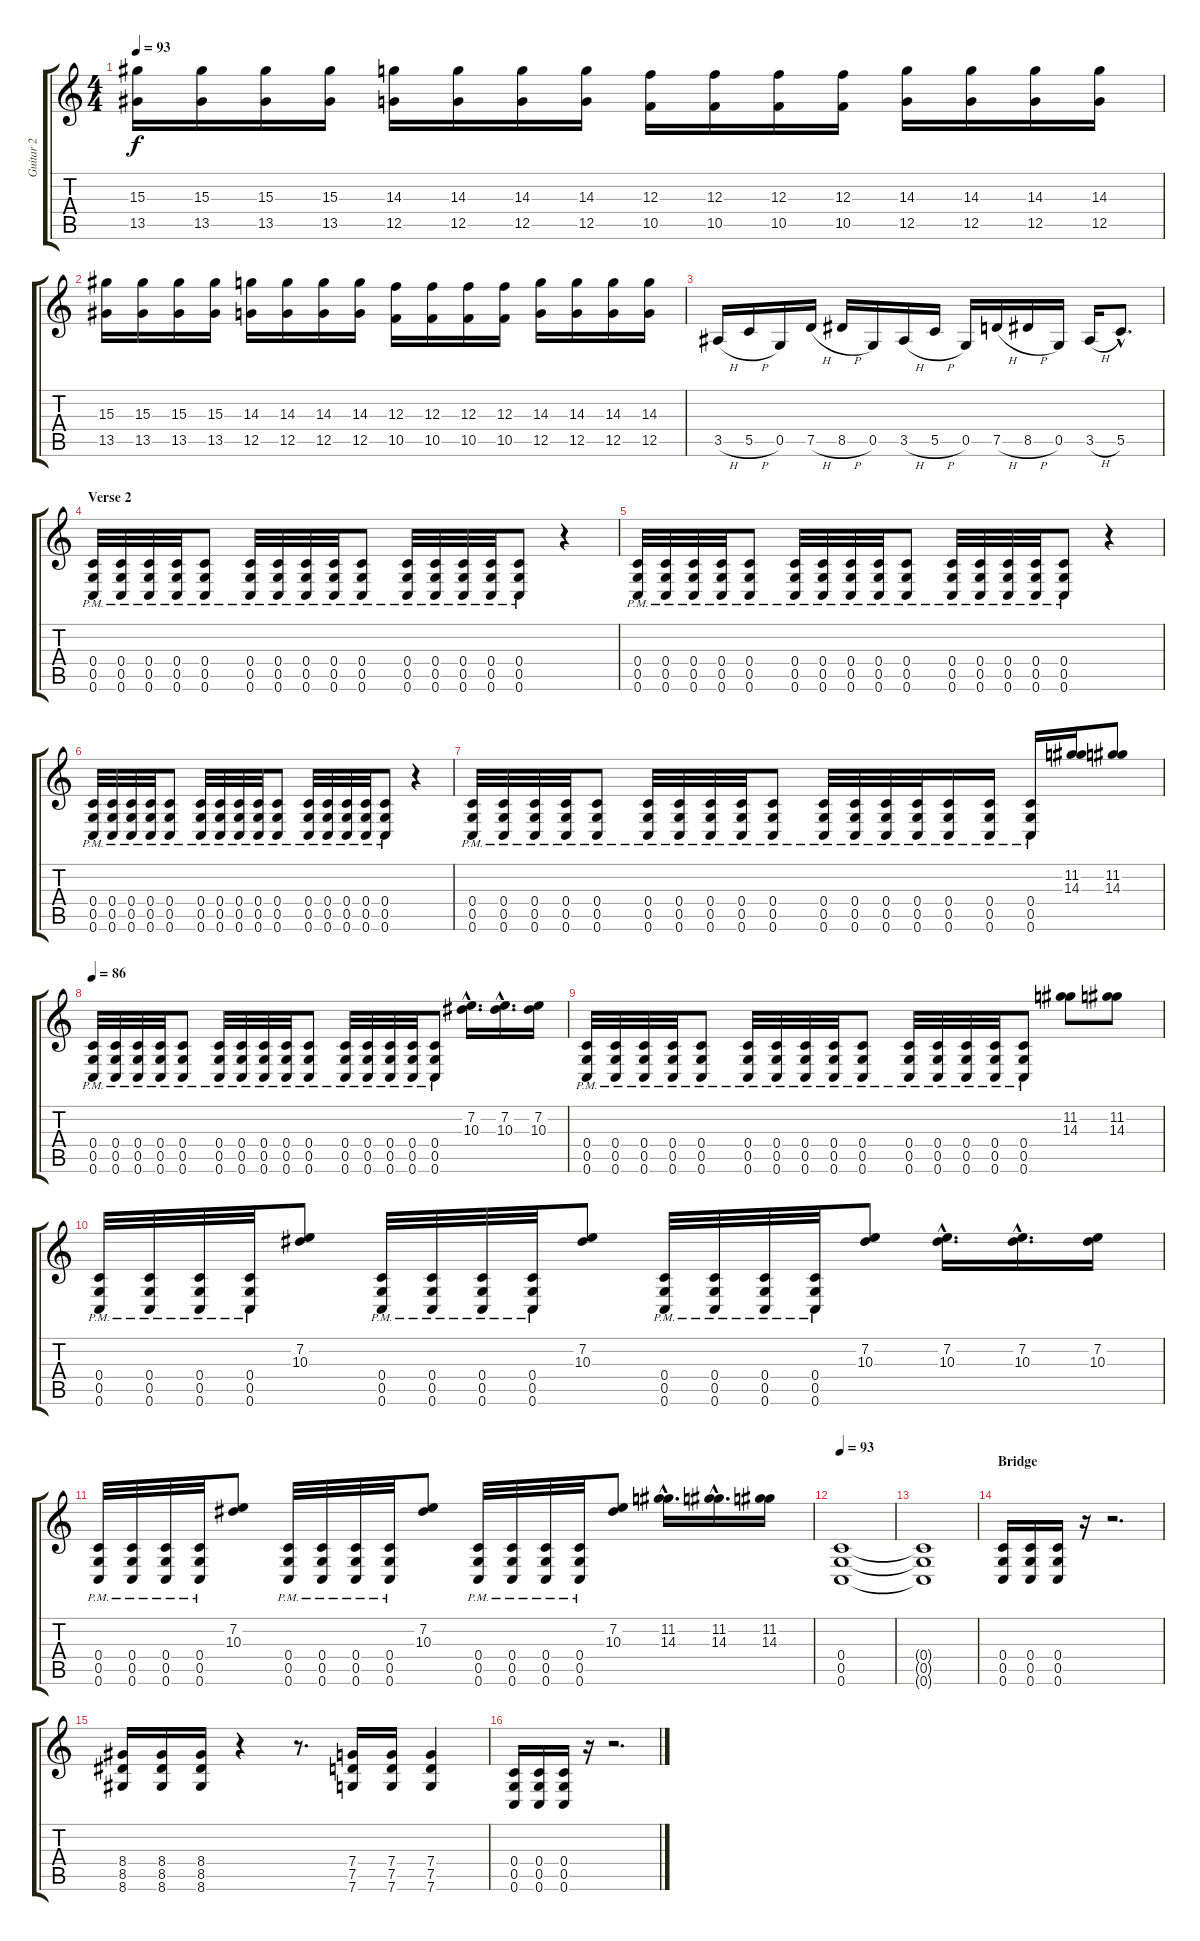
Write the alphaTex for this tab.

\track ("Guitar 2" "Guitar 2") {instrument distortionguitar}
\staff {score tabs}
\tuning (D4 A3 F3 C3 G2 C2) {hide}
\ts (4 4)
\tempo 93
\clef g2
\ks c
(15.3 13.5).16{dy f} (15.3 13.5).16 (15.3 13.5).16 (15.3 13.5).16 (14.3 12.5).16 (14.3 12.5).16 (14.3 12.5).16 (14.3 12.5).16 (12.3 10.5).16 (12.3 10.5).16 (12.3 10.5).16 (12.3 10.5).16 (14.3 12.5).16 (14.3 12.5).16 (14.3 12.5).16 (14.3 12.5).16 |
(15.3 13.5).16 (15.3 13.5).16 (15.3 13.5).16 (15.3 13.5).16 (14.3 12.5).16 (14.3 12.5).16 (14.3 12.5).16 (14.3 12.5).16 (12.3 10.5).16 (12.3 10.5).16 (12.3 10.5).16 (12.3 10.5).16 (14.3 12.5).16 (14.3 12.5).16 (14.3 12.5).16 (14.3 12.5).16 |
3.5{h}.16 5.5{h}.16 0.5.16 7.5{h}.16 8.5{h}.16 0.5.16 3.5{h}.16 5.5{h}.16 0.5.16 7.5{h}.16 8.5{h}.16 0.5.16 3.5{h}.16 5.5{hac}.8{d} |
\section ("" "Verse 2")
(0.4{pm} 0.5{pm} 0.6{pm}).32 (0.4{pm} 0.5{pm} 0.6{pm}).32 (0.4{pm} 0.5{pm} 0.6{pm}).32 (0.4{pm} 0.5{pm} 0.6{pm}).32 (0.4{pm} 0.5{pm} 0.6{pm}).8 (0.4{pm} 0.5{pm} 0.6{pm}).32 (0.4{pm} 0.5{pm} 0.6{pm}).32 (0.4{pm} 0.5{pm} 0.6{pm}).32 (0.4{pm} 0.5{pm} 0.6{pm}).32 (0.4{pm} 0.5{pm} 0.6{pm}).8 (0.4{pm} 0.5{pm} 0.6{pm}).32 (0.4{pm} 0.5{pm} 0.6{pm}).32 (0.4{pm} 0.5{pm} 0.6{pm}).32 (0.4{pm} 0.5{pm} 0.6{pm}).32 (0.4{pm} 0.5{pm} 0.6{pm}).8 r.4 |
(0.4{pm} 0.5{pm} 0.6{pm}).32 (0.4{pm} 0.5{pm} 0.6{pm}).32 (0.4{pm} 0.5{pm} 0.6{pm}).32 (0.4{pm} 0.5{pm} 0.6{pm}).32 (0.4{pm} 0.5{pm} 0.6{pm}).8 (0.4{pm} 0.5{pm} 0.6{pm}).32 (0.4{pm} 0.5{pm} 0.6{pm}).32 (0.4{pm} 0.5{pm} 0.6{pm}).32 (0.4{pm} 0.5{pm} 0.6{pm}).32 (0.4{pm} 0.5{pm} 0.6{pm}).8 (0.4{pm} 0.5{pm} 0.6{pm}).32 (0.4{pm} 0.5{pm} 0.6{pm}).32 (0.4{pm} 0.5{pm} 0.6{pm}).32 (0.4{pm} 0.5{pm} 0.6{pm}).32 (0.4{pm} 0.5{pm} 0.6{pm}).8 r.4 |
(0.4{pm} 0.5{pm} 0.6{pm}).32 (0.4{pm} 0.5{pm} 0.6{pm}).32 (0.4{pm} 0.5{pm} 0.6{pm}).32 (0.4{pm} 0.5{pm} 0.6{pm}).32 (0.4{pm} 0.5{pm} 0.6{pm}).8 (0.4{pm} 0.5{pm} 0.6{pm}).32 (0.4{pm} 0.5{pm} 0.6{pm}).32 (0.4{pm} 0.5{pm} 0.6{pm}).32 (0.4{pm} 0.5{pm} 0.6{pm}).32 (0.4{pm} 0.5{pm} 0.6{pm}).8 (0.4{pm} 0.5{pm} 0.6{pm}).32 (0.4{pm} 0.5{pm} 0.6{pm}).32 (0.4{pm} 0.5{pm} 0.6{pm}).32 (0.4{pm} 0.5{pm} 0.6{pm}).32 (0.4{pm} 0.5{pm} 0.6{pm}).8 r.4 |
(0.4{pm} 0.5{pm} 0.6{pm}).32 (0.4{pm} 0.5{pm} 0.6{pm}).32 (0.4{pm} 0.5{pm} 0.6{pm}).32 (0.4{pm} 0.5{pm} 0.6{pm}).32 (0.4{pm} 0.5{pm} 0.6{pm}).8 (0.4{pm} 0.5{pm} 0.6{pm}).32 (0.4{pm} 0.5{pm} 0.6{pm}).32 (0.4{pm} 0.5{pm} 0.6{pm}).32 (0.4{pm} 0.5{pm} 0.6{pm}).32 (0.4{pm} 0.5{pm} 0.6{pm}).8 (0.4{pm} 0.5{pm} 0.6{pm}).32 (0.4{pm} 0.5{pm} 0.6{pm}).32 (0.4{pm} 0.5{pm} 0.6{pm}).32 (0.4{pm} 0.5{pm} 0.6{pm}).32 (0.4{pm} 0.5{pm} 0.6{pm}).16 (0.4{pm} 0.5{pm} 0.6{pm}).16 (0.4{pm} 0.5{pm} 0.6{pm}).16 (11.2 14.3).16 (11.2 14.3).8 |
\tempo 86
(0.4{pm} 0.5{pm} 0.6{pm}).32 (0.4{pm} 0.5{pm} 0.6{pm}).32 (0.4{pm} 0.5{pm} 0.6{pm}).32 (0.4{pm} 0.5{pm} 0.6{pm}).32 (0.4{pm} 0.5{pm} 0.6{pm}).8 (0.4{pm} 0.5{pm} 0.6{pm}).32 (0.4{pm} 0.5{pm} 0.6{pm}).32 (0.4{pm} 0.5{pm} 0.6{pm}).32 (0.4{pm} 0.5{pm} 0.6{pm}).32 (0.4{pm} 0.5{pm} 0.6{pm}).8 (0.4{pm} 0.5{pm} 0.6{pm}).32 (0.4{pm} 0.5{pm} 0.6{pm}).32 (0.4{pm} 0.5{pm} 0.6{pm}).32 (0.4{pm} 0.5{pm} 0.6{pm}).32 (0.4{pm} 0.5{pm} 0.6{pm}).8 (7.2{hac} 10.3{hac}).16{d} (7.2{hac} 10.3{hac}).16{d} (7.2 10.3).16 |
(0.4{pm} 0.5{pm} 0.6{pm}).32 (0.4{pm} 0.5{pm} 0.6{pm}).32 (0.4{pm} 0.5{pm} 0.6{pm}).32 (0.4{pm} 0.5{pm} 0.6{pm}).32 (0.4{pm} 0.5{pm} 0.6{pm}).8 (0.4{pm} 0.5{pm} 0.6{pm}).32 (0.4{pm} 0.5{pm} 0.6{pm}).32 (0.4{pm} 0.5{pm} 0.6{pm}).32 (0.4{pm} 0.5{pm} 0.6{pm}).32 (0.4{pm} 0.5{pm} 0.6{pm}).8 (0.4{pm} 0.5{pm} 0.6{pm}).32 (0.4{pm} 0.5{pm} 0.6{pm}).32 (0.4{pm} 0.5{pm} 0.6{pm}).32 (0.4{pm} 0.5{pm} 0.6{pm}).32 (0.4{pm} 0.5{pm} 0.6{pm}).8 (11.2 14.3).8 (11.2 14.3).8 |
(0.4{pm} 0.5{pm} 0.6{pm}).32 (0.4{pm} 0.5{pm} 0.6{pm}).32 (0.4{pm} 0.5{pm} 0.6{pm}).32 (0.4{pm} 0.5{pm} 0.6{pm}).32 (7.2 10.3).8 (0.4{pm} 0.5{pm} 0.6{pm}).32 (0.4{pm} 0.5{pm} 0.6{pm}).32 (0.4{pm} 0.5{pm} 0.6{pm}).32 (0.4{pm} 0.5{pm} 0.6{pm}).32 (7.2 10.3).8 (0.4{pm} 0.5{pm} 0.6{pm}).32 (0.4{pm} 0.5{pm} 0.6{pm}).32 (0.4{pm} 0.5{pm} 0.6{pm}).32 (0.4{pm} 0.5{pm} 0.6{pm}).32 (7.2 10.3).8 (7.2{hac} 10.3{hac}).16{d} (7.2{hac} 10.3{hac}).16{d} (7.2 10.3).16 |
(0.4{pm} 0.5{pm} 0.6{pm}).32 (0.4{pm} 0.5{pm} 0.6{pm}).32 (0.4{pm} 0.5{pm} 0.6{pm}).32 (0.4{pm} 0.5{pm} 0.6{pm}).32 (7.2 10.3).8 (0.4{pm} 0.5{pm} 0.6{pm}).32 (0.4{pm} 0.5{pm} 0.6{pm}).32 (0.4{pm} 0.5{pm} 0.6{pm}).32 (0.4{pm} 0.5{pm} 0.6{pm}).32 (7.2 10.3).8 (0.4{pm} 0.5{pm} 0.6{pm}).32 (0.4{pm} 0.5{pm} 0.6{pm}).32 (0.4{pm} 0.5{pm} 0.6{pm}).32 (0.4{pm} 0.5{pm} 0.6{pm}).32 (7.2 10.3).8 (11.2{hac} 14.3{hac}).16{d} (11.2{hac} 14.3{hac}).16{d} (11.2 14.3).16 |
\tempo 93
(0.4 0.5 0.6).1 |
(0.4{t} 0.5{t} 0.6{t}).1 |
\section ("" "Bridge")
(0.4 0.5 0.6).16 (0.4 0.5 0.6).16 (0.4 0.5 0.6).16 r.16 r.2{d} |
(8.4 8.5 8.6).16 (8.4 8.5 8.6).16 (8.4 8.5 8.6).16 r.4 r.8{d} (7.4 7.5 7.6).16 (7.4 7.5 7.6).16 (7.4 7.5 7.6).4 |
(0.4 0.5 0.6).16 (0.4 0.5 0.6).16 (0.4 0.5 0.6).16 r.16 r.2{d}
